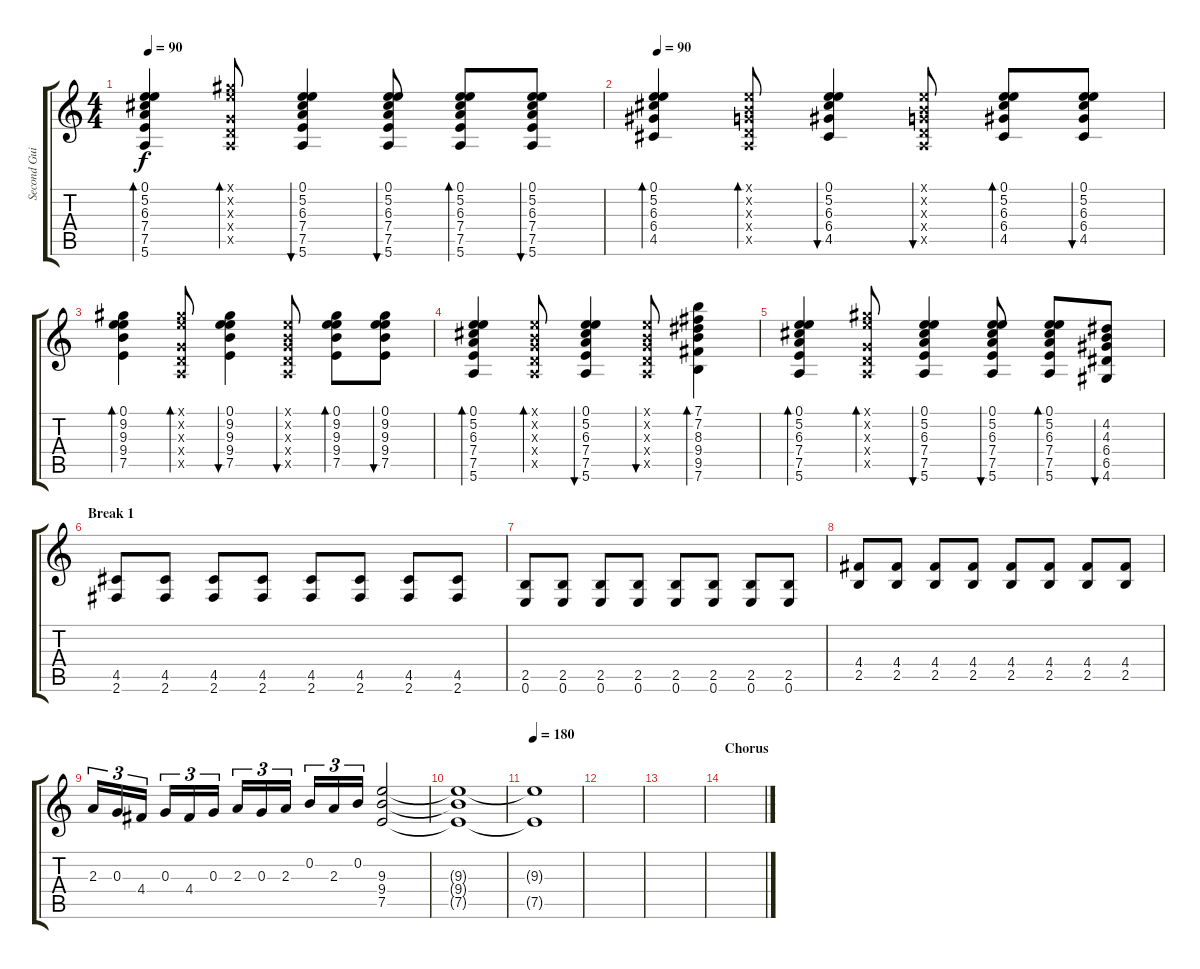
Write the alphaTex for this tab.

\track ("Second Guitar" "Second Gui") {instrument acousticguitarsteel}
\staff {score tabs}
\tuning (E4 B3 G3 D3 A2 E2) {hide}
\ts (4 4)
\tempo 90
\clef g2
\ks c
(0.1 5.2 6.3 7.4 7.5 5.6).4{bd 60 dy f} (0.1{x} 9.2{x} 0.3{x} 0.4{x} 0.5{x}).8{bd 60} (0.1 5.2 6.3 7.4 7.5 5.6).4{bu 60} (0.1 5.2 6.3 7.4 7.5 5.6).8{bu 60} (0.1 5.2 6.3 7.4 7.5 5.6).8{bd 60} (0.1 5.2 6.3 7.4 7.5 5.6).8{bu 60} |
\tempo 90
(0.1 5.2 6.3 6.4 4.5).4{bd 60} (0.1{x} 0.2{x} 0.3{x} 0.4{x} 0.5{x}).8{bd 60} (0.1 5.2 6.3 6.4 4.5).4{bu 60} (0.1{x} 0.2{x} 0.3{x} 0.4{x} 0.5{x}).8{bu 60} (0.1 5.2 6.3 6.4 4.5).8{bd 60} (0.1 5.2 6.3 6.4 4.5).8{bu 60} |
(0.1 9.2 9.3 9.4 7.5).4{bd 60} (0.1{x} 9.2{x} 0.3{x} 0.4{x} 0.5{x}).8{bd 60} (0.1 9.2 9.3 9.4 7.5).4{bu 60} (0.1{x} 0.2{x} 0.3{x} 0.4{x} 0.5{x}).8{bu 60} (0.1 9.2 9.3 9.4 7.5).8{bd 60} (0.1 9.2 9.3 9.4 7.5).8{bu 60} |
(0.1 5.2 6.3 7.4 7.5 5.6).4{bd 60} (0.1{x} 0.2{x} 0.3{x} 0.4{x} 0.5{x}).8{bd 60} (0.1 5.2 6.3 7.4 7.5 5.6).4{bu 60} (0.1{x} 0.2{x} 0.3{x} 0.4{x} 0.5{x}).8{bu 60} (7.1 7.2 8.3 9.4 9.5 7.6).4{bd 60} |
(0.1 5.2 6.3 7.4 7.5 5.6).4{bd 60} (0.1{x} 9.2{x} 0.3{x} 0.4{x} 0.5{x}).8{bd 60} (0.1 5.2 6.3 7.4 7.5 5.6).4{bu 60} (0.1 5.2 6.3 7.4 7.5 5.6).8{bu 60} (0.1 5.2 6.3 7.4 7.5 5.6).8{bd 60} (4.2 4.3 6.4 6.5 4.6).8{bu 60} |
\section ("" "Break 1")
(4.5 2.6).8{instrument distortionguitar} (4.5 2.6).8 (4.5 2.6).8 (4.5 2.6).8 (4.5 2.6).8 (4.5 2.6).8 (4.5 2.6).8 (4.5 2.6).8 |
(2.5 0.6).8 (2.5 0.6).8 (2.5 0.6).8 (2.5 0.6).8 (2.5 0.6).8 (2.5 0.6).8 (2.5 0.6).8 (2.5 0.6).8 |
(4.4 2.5).8 (4.4 2.5).8 (4.4 2.5).8 (4.4 2.5).8 (4.4 2.5).8 (4.4 2.5).8 (4.4 2.5).8 (4.4 2.5).8 |
2.3.16{tu (3 2)} 0.3.16{tu (3 2)} 4.4.16{tu (3 2)} 0.3.16{tu (3 2)} 4.4.16{tu (3 2)} 0.3.16{tu (3 2)} 2.3.16{tu (3 2)} 0.3.16{tu (3 2)} 2.3.16{tu (3 2)} 0.2.16{tu (3 2)} 2.3.16{tu (3 2)} 0.2.16{tu (3 2)} (9.3 9.4 7.5).2 |
(9.3{t} 9.4{t} 7.5{t}).1 |
\tempo 180
(9.3{t} 7.5{t}).1 |
|
|
\section ("" "Chorus")
